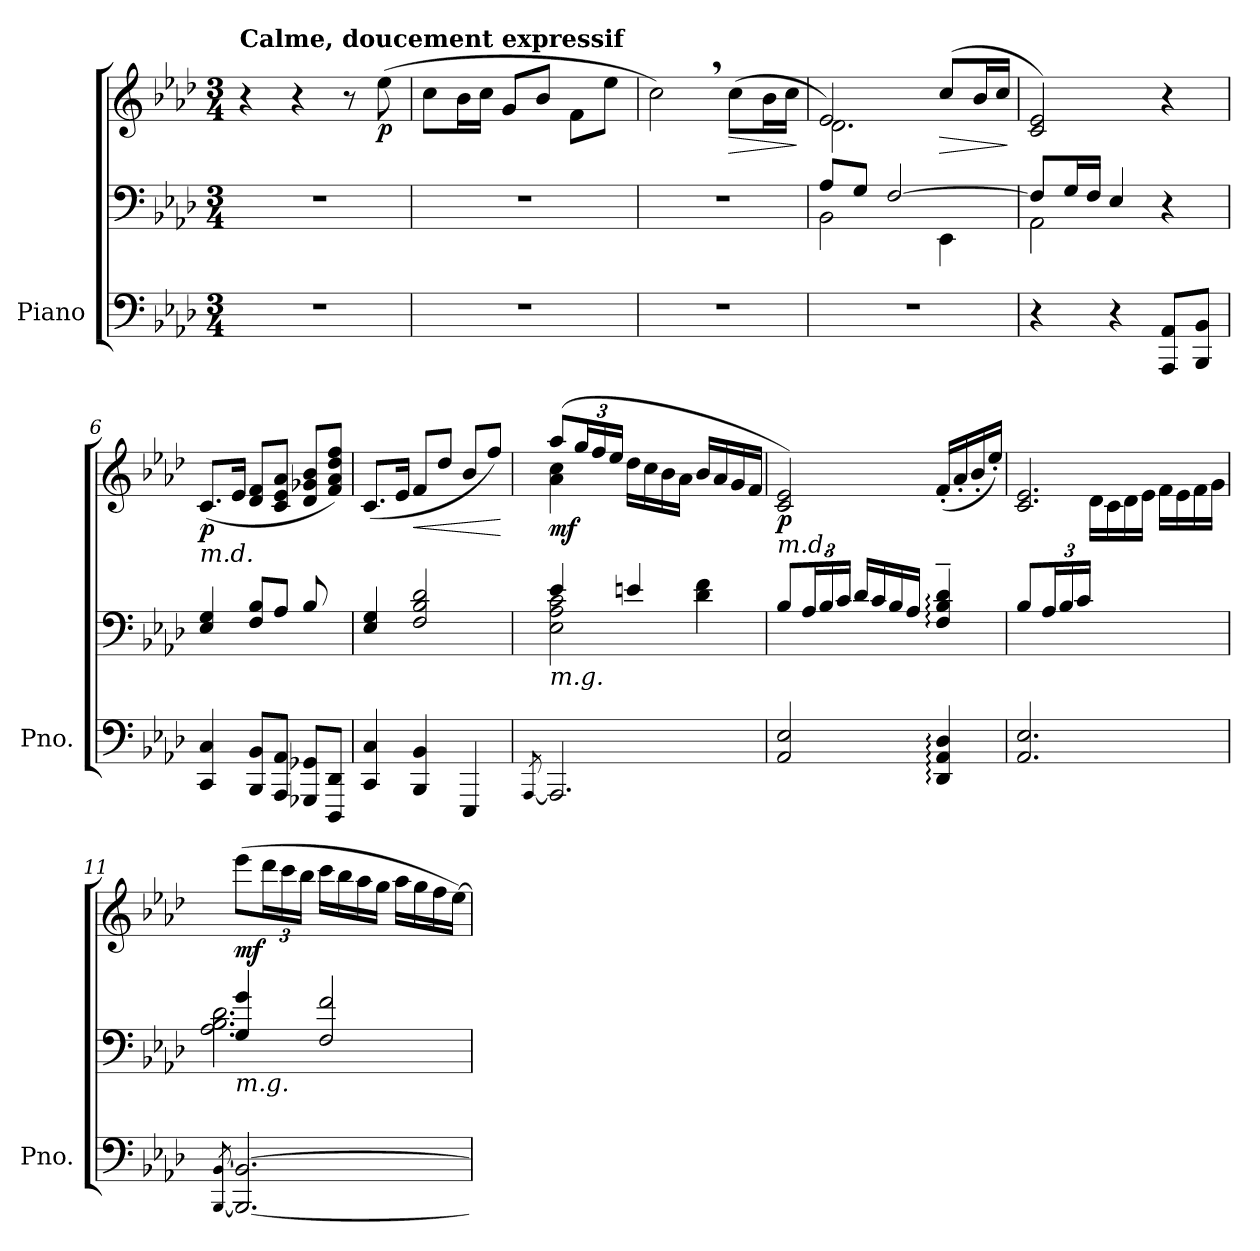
**kern	**kern	**kern	**dynam
*part1	*part1	*part1	*part1
*staff3	*staff2	*staff1	*staff1/2/3
*I"Piano	*	*	*
*I'Pno.	*	*	*
*clefF4	*clefF4	*clefG2	*
*k[b-e-a-d-]	*k[b-e-a-d-]	*k[b-e-a-d-]	*
*M3/4	*M3/4	*M3/4	*
*MM66	*MM66	*MM66	*
=1	=1	=1	=1
!	!	!LO:TX:a:B:t=Calme, doucement expressif	!
2.r	2.r	4r	.
.	.	4r	.
.	.	8r	.
!	!	!	!LO:DY:b
.	.	(>8ee-\	p
=2	=2	=2	=2
2.r	2.r	8cc\L	.
.	.	16b-\L	.
.	.	16cc\JJ	.
.	.	8g/L	.
.	.	8b-/J	.
.	.	8f\L	.
.	.	8ee-\J	.
=3	=3	=3	=3
2.r	2.r	2cc,\)	.
!	!	!	!LO:HP:b
.	.	(>8cc\L	>
.	.	16b-\L	.
.	.	16cc\JJ	.
.	.	.	]
=4	=4	=4	=4
*	*^	*^	*
2.r	8A-/L	2BB-\	2e-/)	2.d-\	.
.	8G/J	.	.	.	.
.	[2F/	.	.	.	.
!	!	!	!	!	!LO:HP:b
.	.	4EE-\	(>8cc/L	.	>
.	.	.	16b-/L	.	.
.	.	.	16cc/JJ	.	.
*	*v	*v	*	*	*
*	*	*v	*v	*
.	.	.	]
!!LO:LB:g=z
=5	=5	=5	=5
*	*^	*	*
4r	8F/L]	2AA-\	2c/ 2e-/)	.
.	16G/L	.	.	.
.	16F/JJ	.	.	.
4r	4E-/	.	.	.
8AAA-/ 8AA-/L	4r	4ryy	4r	.
8BBB-/ 8BB-/J	.	.	.	.
=6	=6	=6	=6	=6
!	!	!	!LO:TX:b:i:t=m.d.	!
!	!	!	!	!LO:DY:b
4CC/ 4C/	4E-/ 4G/	2.ryy	(>8.c/L	p
.	.	.	16e-/Jk	.
8BBB-/ 8BB-/L	8F/ 8B-/L	.	8d-/ 8f/L	.
8AAA-/ 8AA-/J	8A-/J	.	8c/ 8e-/ 8a-/J	.
8GGG-X/ 8GG-X/L	8B-/	.	8d-/ 8g-X/ 8b-/L	.
8DDD-/ 8DD-/J	8ryy	.	8f/ 8a-/ 8dd-/ 8ff/J)	.
=7	=7	=7	=7	=7
4CC/ 4C/	4E-/ 4G/	2.ryy	(>8.c/L	.
.	.	.	16e-/Jk	.
!	!	!	!	!LO:HP:b
4BBB-/ 4BB-/	2F/ 2B-/ 2d-/	.	8f/L	<
.	.	.	8dd-/J	.
4EEE-/	.	.	8b-/L	.
.	.	.	8ff/J)	.
*	*v	*v	*	*
.	.	.	[
=8	=8	=8	=8
[8qAAA-/	.	.	.
*	*^	*^	*
!	!LO:TX:b:i:t=m.g.	!	!	!	!
!	!	!	!	!	!LO:DY:b
2.AAA-/]	4e-/	2E-\ 2A-\ 2c\	(>8aa-/L	4a-\ 4cc\	mf
*	*	*	*Xbrackettup	*	*
.	.	.	24gg/L	.	.
.	.	.	24ff/	.	.
.	.	.	24ee-/JJ	.	.
.	4en/	.	16dd-\LL	2ryy	.
.	.	.	16cc\	.	.
.	.	.	16b-\	.	.
.	.	.	16a-\JJ	.	.
.	4d-\ 4f\	4ryy	16b-/LL	.	.
.	.	.	16a-/	.	.
.	.	.	16g/	.	.
.	.	.	16f/JJ	.	.
*	*	*	*v	*v	*
!!LO:LB:g=z
=9	=9	=9	=9	=9
!	!	!	!LO:TX:b:i:t=m.d.	!
!	!	!	!	!LO:DY:b
2AA-/ 2E-/	8B-/L	2.ryy	2c/ 2e-/)	p
*	*Xbrackettup	*	*	*
.	24A-/L	.	.	.
.	24B-/	.	.	.
.	24c/JJ	.	.	.
.	16d-/LL	.	.	.
.	16c/	.	.	.
.	16B-/	.	.	.
.	16A-/JJ	.	.	.
4DD-/: 4AA-/: 4D-/:	4F/:~ 4B-/:~ 4d-/:~	.	(>16f:'/LL	.
.	.	.	16a-'/	.
.	.	.	16b-'/	.
.	.	.	16ee-'/JJ)	.
=10	=10	=10	=10	=10
*	*	*	*^	*
2.AA-/ 2.E-/	(>8B-/L	2ryy	2.c/ 2.e-/	4ryy	.
.	24A-/L	.	.	.	.
.	24B-/	.	.	.	.
.	24c/JJ	.	.	.	.
.	2ryy	.	.	16d-\LL	.
.	.	.	.	16c\	.
.	.	.	.	16d-\	.
.	.	.	.	16e-\JJ	.
.	.	4ryy	.	16f\LL	.
.	.	.	.	16e-\	.
.	.	.	.	16f\	.
.	.	.	.	16g\JJ)	.
*	*	*	*v	*v	*
=11	=11	=11	=11	=11
[8qBBB-/ [8qBB-/	.	.	.	.
*	*clefG2	*	*	*
!	!LO:TX:b:i:t=m.g.	!	!	!
!	!	!	!	!LO:DY:b
2.BBB-/_ 2.BB-/_	4G/ 4g/	2.A-\ 2.B-\ 2.d-\	(>8eee-\L	mf
.	.	.	24ddd-\L	.
.	.	.	24ccc\	.
.	.	.	24bb-\JJ	.
.	2F/ 2f/	.	16ccc\LL	.
.	.	.	16bb-\	.
.	.	.	16aa-\	.
.	.	.	16gg\JJ	.
.	.	.	16aa-\LL	.
.	.	.	16gg\	.
.	.	.	16ff\	.
.	.	.	[16ee-\JJ)	.
*	*v	*v	*	*
=	=	=	=
*-	*-	*-	*-
